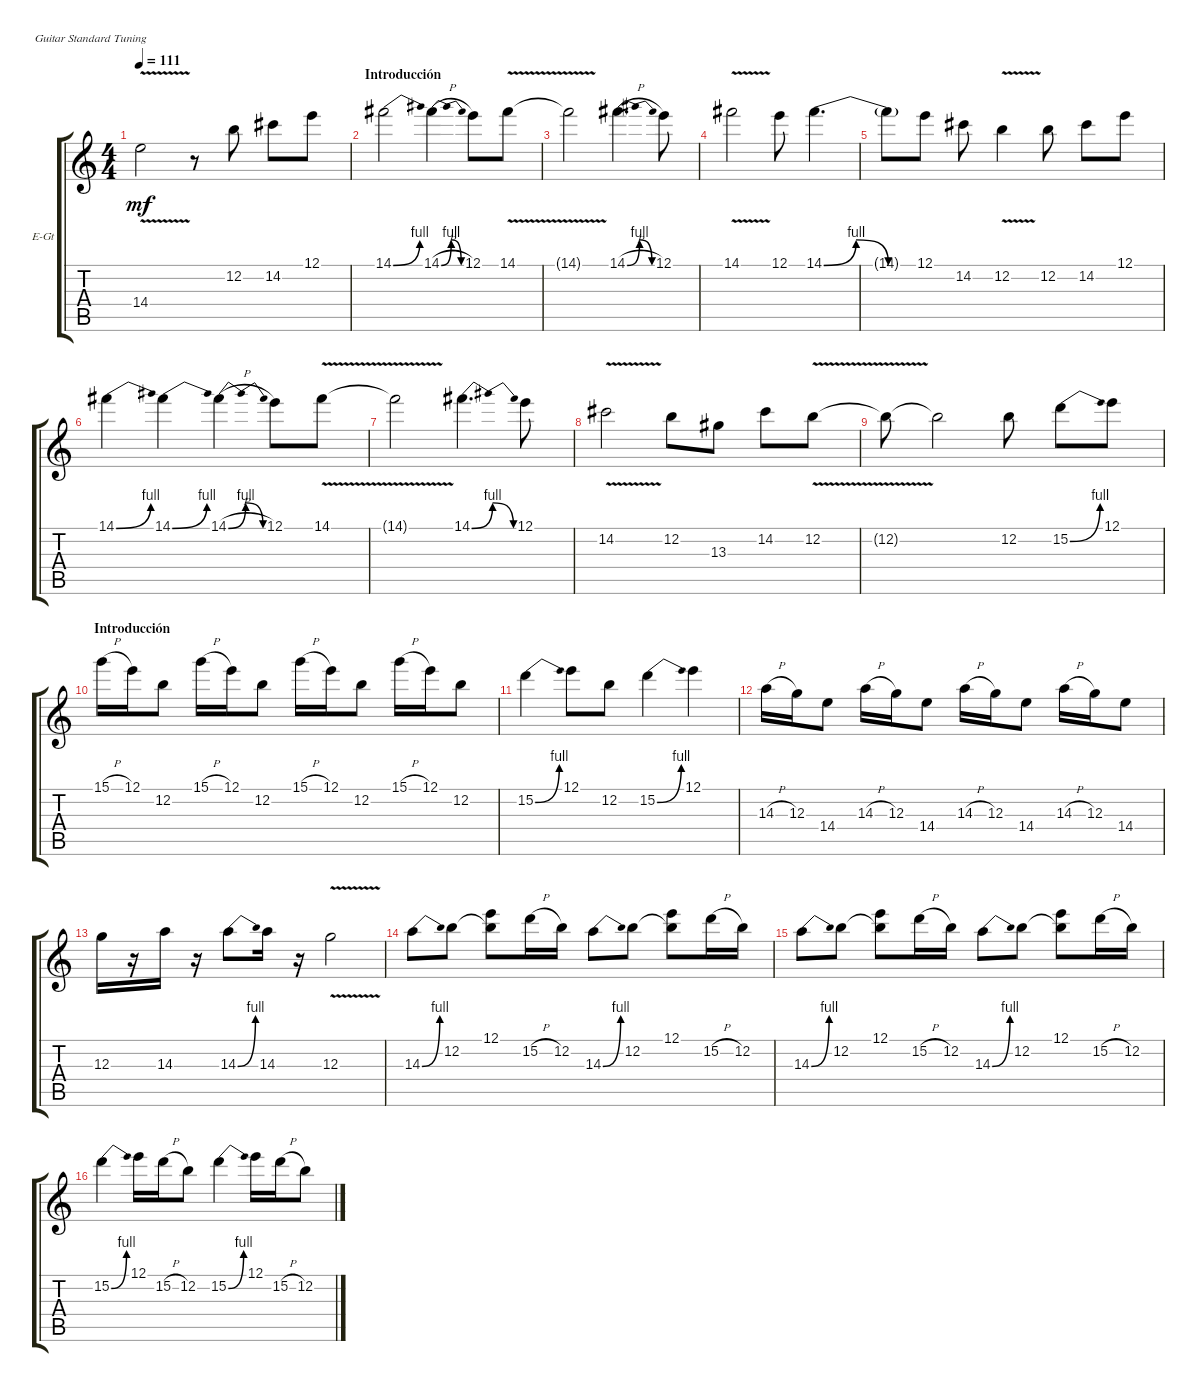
\defaultSystemsLayout 4
\bracketExtendMode groupsimilarinstruments
\firstSystemTrackNameOrientation horizontal
\otherSystemsTrackNameOrientation horizontal
\track ("Electric Guitar" "E-Gt") {instrument overdrivenguitar}
\staff {score tabs}
\tuning (E4 B3 G3 D3 A2 E2)
\ts (4 4)
\tempo 111
\clef g2
\ks c
14.4{v}.2{dy mf} r.8 12.2.8 14.2.8 12.1.8 |
\section ("" "Introducción")
14.1{be (bend 0 0 12.6 4)}.2 14.1{be (bendrelease 0 0 10.799999999999999 4 32.4 4 48.6 0) h}.4 12.1.8 14.1{v}.8 |
14.1{t}.2 14.1{be (bendrelease 14.399999999999999 0 24 4 36.6 4 46.199999999999996 0) h}.4{d} 12.1.8 |
14.1{v}.2 12.1.8 14.1{be (bendrelease 13.799999999999999 0 20.4 4 36.6 4 45 0)}.4{d} |
14.1{be (hold 0 0 60 0) t}.8 12.1.8 14.2.8 12.2{v}.4 12.2.8 14.2.8 12.1.8 |
14.1{be (bend 0 0 12.6 4)}.4 14.1{be (bend 0 0 12.6 4)}.4 14.1{be (bendrelease 0 0 10.799999999999999 4 32.4 4 48.6 0) h}.4 12.1.8 14.1{v}.8 |
14.1{t}.2 14.1{be (bendrelease 14.399999999999999 0 24 4 36.6 4 46.199999999999996 0)}.4{d} 12.1.8 |
14.2{v}.2 12.2.8 13.3.8 14.2.8 12.2{v}.8 |
12.2{t}.8 12.2{t}.2 12.2.8 15.2{be (bend 18 0 37.8 4)}.8 12.1.8 |
\section ("" "Introducción")
15.1{h}.16 12.1.16 12.2.8 15.1{h}.16 12.1.16 12.2.8 15.1{h}.16 12.1.16 12.2.8 15.1{h}.16 12.1.16 12.2.8 |
15.2{be (bend 22.2 0 37.8 4)}.4 12.1.8 12.2.8 15.2{be (bend 22.2 0 37.8 4)}.4 12.1.4 |
14.3{h}.16 12.3.16 14.4.8 14.3{h}.16 12.3.16 14.4.8 14.3{h}.16 12.3.16 14.4.8 14.3{h}.16 12.3.16 14.4.8 |
12.3.16 r.16 14.3.16 r.16 14.3{be (bend 17.4 0 37.8 4)}.8 14.3.16 r.16 12.3{v}.2 |
14.3{be (bend 13.2 0 29.4 4)}.8 12.2.8 (12.1 12.2{t}).8 15.2{h}.16 12.2.16 14.3{be (bend 13.2 0 29.4 4)}.8 12.2.8 (12.1 12.2{t}).8 15.2{h}.16 12.2.16 |
14.3{be (bend 13.2 0 29.4 4)}.8 12.2.8 (12.1 12.2{t}).8 15.2{h}.16 12.2.16 14.3{be (bend 13.2 0 29.4 4)}.8 12.2.8 (12.1 12.2{t}).8 15.2{h}.16 12.2.16 |
15.2{be (bend 15.6 0 34.8 4)}.4 12.1.16 15.2{h}.16 12.2.8 15.2{be (bend 15.6 0 34.8 4)}.4 12.1.16 15.2{h}.16 12.2.8
